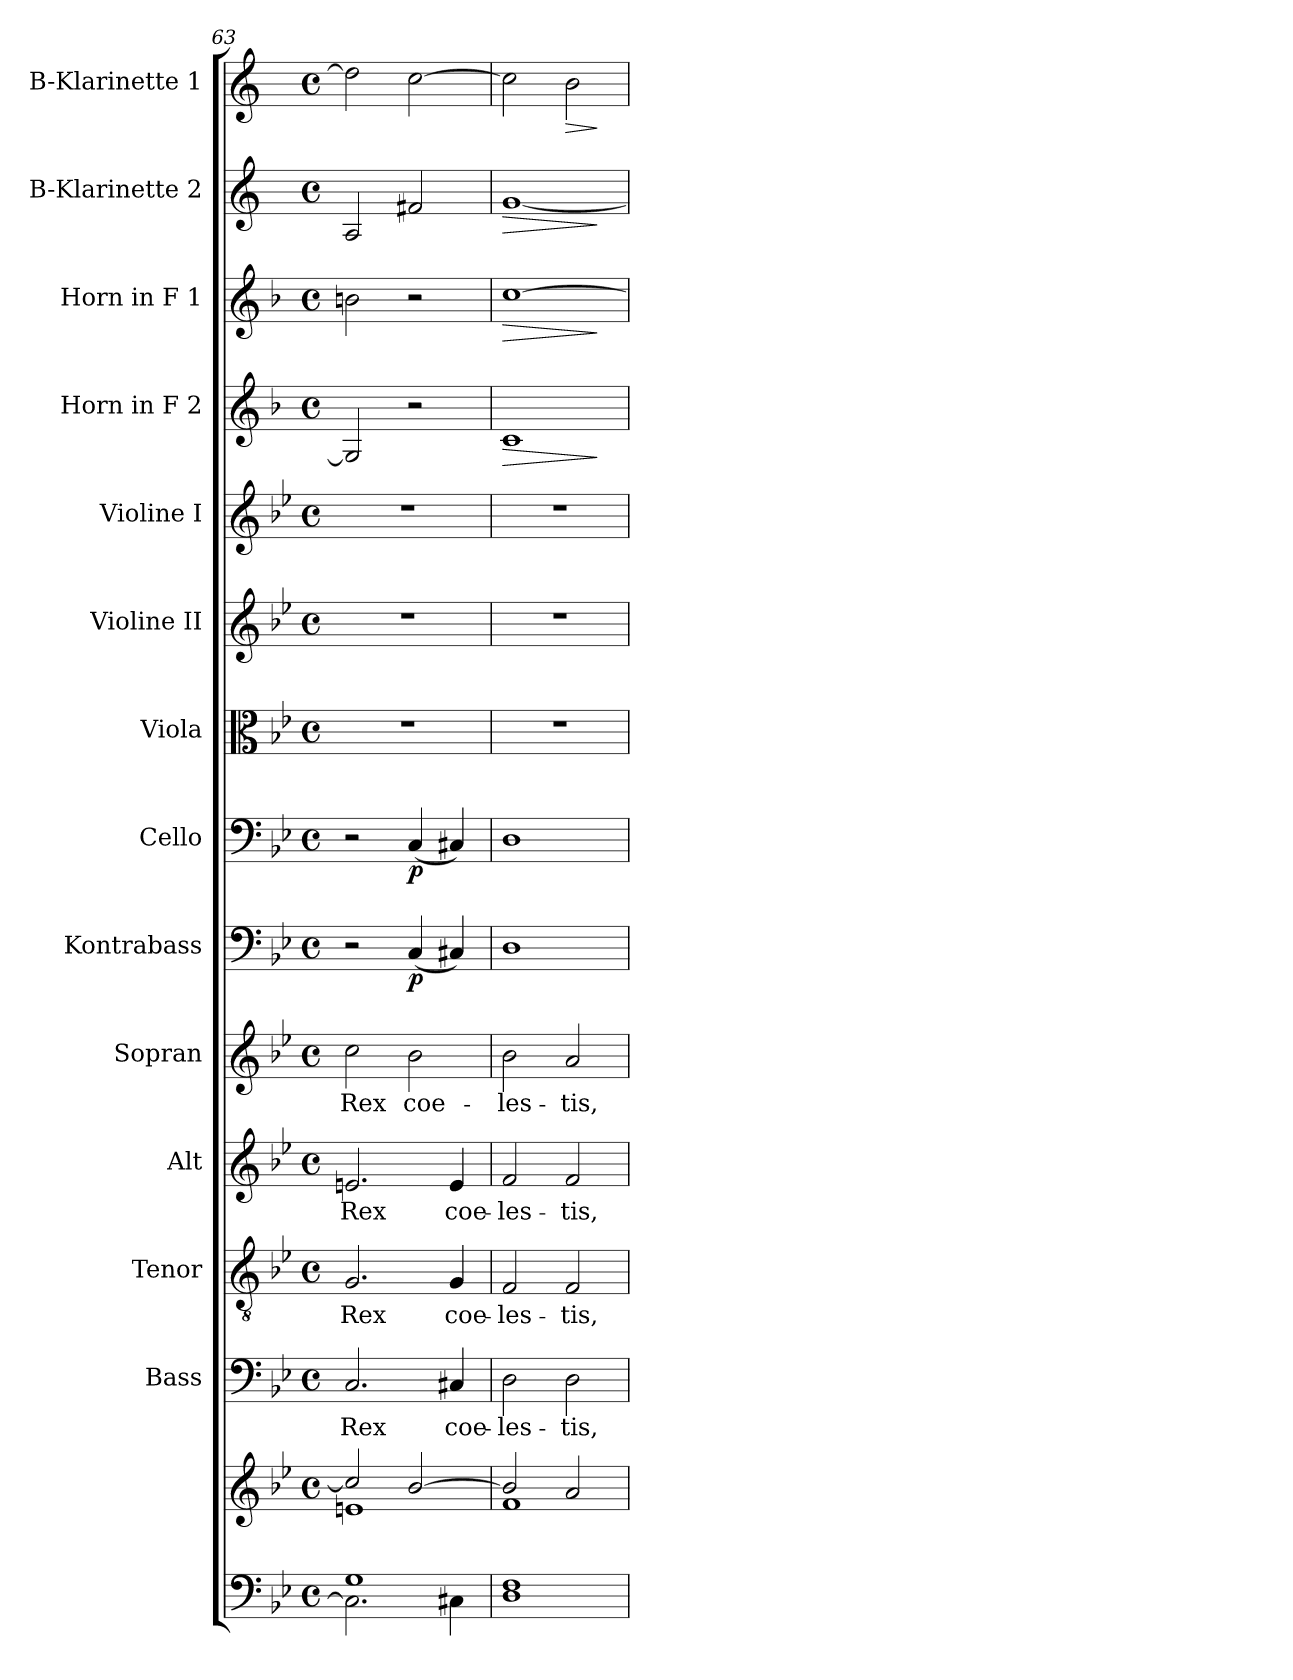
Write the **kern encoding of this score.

**kern	**kern	**kern	**text	**kern	**text	**kern	**text	**kern	**text	**kern	**dynam	**kern	**dynam	**kern	**kern	**kern	**kern	**dynam	**kern	**dynam	**kern	**dynam	**kern	**dynam
*part14	*part14	*part13	*part13	*part12	*part12	*part11	*part11	*part10	*part10	*part9	*part9	*part8	*part8	*part7	*part6	*part5	*part4	*part4	*part3	*part3	*part2	*part2	*part1	*part1
*staff15	*staff14	*staff13	*staff13	*staff12	*staff12	*staff11	*staff11	*staff10	*staff10	*staff9	*staff9	*staff8	*staff8	*staff7	*staff6	*staff5	*staff4	*staff4	*staff3	*staff3	*staff2	*staff2	*staff1	*staff1
*	*	*I"Bass	*	*I"Tenor	*	*I"Alt	*	*I"Sopran	*	*I"Kontrabass	*	*I"Cello	*	*I"Viola	*I"Violine II	*I"Violine I	*I"Horn in F 2	*	*I"Horn in F 1	*	*I"B-Klarinette 2	*	*I"B-Klarinette 1	*
*	*	*I'B.	*	*I'T.	*	*I'A.	*	*I'S.	*	*I'Kb.	*	*	*	*I'Vla.	*I'Vl. II	*I'Vl. I	*	*	*	*	*I'B Kl. 2	*	*I'B Kl. 1	*
*clefF4	*clefG2	*clefF4	*	*clefGv2	*	*clefG2	*	*clefG2	*	*clefF4	*	*clefF4	*	*clefC3	*clefG2	*clefG2	*clefG2	*	*clefG2	*	*clefG2	*	*clefG2	*
*	*	*	*	*	*	*	*	*	*	*ITrd7c12	*	*	*	*	*	*	*ITrd4c7	*	*ITrd4c7	*	*ITrd1c2	*	*ITrd1c2	*
*k[b-e-]	*k[b-e-]	*k[b-e-]	*	*k[b-e-]	*	*k[b-e-]	*	*k[b-e-]	*	*k[b-e-]	*	*k[b-e-]	*	*k[b-e-]	*k[b-e-]	*k[b-e-]	*k[b-e-]	*	*k[b-e-]	*	*k[b-e-]	*	*k[b-e-]	*
*B-:	*B-:	*B-:	*	*B-:	*	*B-:	*	*B-:	*	*B-:	*	*B-:	*	*B-:	*B-:	*B-:	*B-:	*	*B-:	*	*B-:	*	*B-:	*
*M4/4	*M4/4	*M4/4	*	*M4/4	*	*M4/4	*	*M4/4	*	*M4/4	*	*M4/4	*	*M4/4	*M4/4	*M4/4	*M4/4	*	*M4/4	*	*M4/4	*	*M4/4	*
*met(c)	*met(c)	*met(c)	*	*met(c)	*	*met(c)	*	*met(c)	*	*met(c)	*	*met(c)	*	*met(c)	*met(c)	*met(c)	*met(c)	*	*met(c)	*	*met(c)	*	*met(c)	*
=63	=63	=63	=63	=63	=63	=63	=63	=63	=63	=63	=63	=63	=63	=63	=63	=63	=63	=63	=63	=63	=63	=63	=63	=63
*^	*^	*	*	*	*	*	*	*	*	*	*	*	*	*	*	*	*	*	*	*	*	*	*	*
!	!	!	!	!	!LO:LY:b	!	!LO:LY:b	!	!LO:LY:b	!	!LO:LY:b	!	!	!	!	!	!	!	!	!	!	!	!	!	!	!
1G	2.C\]	2cc/]	1en	2.C/	Rex	2.G/	Rex	2.en/	Rex	2cc\	Rex	2r	.	2r	.	1r	1r	1r	2C/]	.	2en\	.	2G/	.	2cc\]	.
!	!	!	!	!	!	!	!	!	!	!	!LO:LY:b	!	!LO:DY:b	!	!LO:DY:b	!	!	!	!	!	!	!	!	!	!	!
.	.	[>2b-/	.	.	.	.	.	.	.	2b-\	coe-	(<4CC/	p	(<4C/	p	.	.	.	2r	.	2r	.	2en/	.	[2b-\	.
!	!	!	!	!	!LO:LY:b	!	!LO:LY:b	!	!LO:LY:b	!	!	!	!	!	!	!	!	!	!	!	!	!	!	!	!	!
.	4C#X\	.	.	4C#X/	coe-	4G/	coe-	4e/	coe-	.	.	4CC#X/)	.	4C#X/)	.	.	.	.	.	.	.	.	.	.	.	.
!!LO:PB:g=z
=64	=64	=64	=64	=64	=64	=64	=64	=64	=64	=64	=64	=64	=64	=64	=64	=64	=64	=64	=64	=64	=64	=64	=64	=64	=64	=64
!	!	!	!	!	!LO:LY:b	!	!LO:LY:b	!	!LO:LY:b	!	!LO:LY:b	!	!	!	!	!	!	!	!	!LO:HP:b	!	!LO:HP:b	!	!LO:HP:b	!	!
1F	1D	2b-/]	1f	2D\	-les-	2F/	-les-	2f/	-les-	2b-\	-les-	1DD	.	1D	.	1r	1r	1r	1F	>	[1f	>	[1f	>	2b-\]	.
!	!	!	!	!	!LO:LY:b	!	!LO:LY:b	!	!LO:LY:b	!	!LO:LY:b	!	!	!	!	!	!	!	!	!	!	!	!	!	!	!LO:HP:b
.	.	2a/	.	2D\	-tis,	2F/	-tis,	2f/	-tis,	2a/	-tis,	.	.	.	.	.	.	.	.	.	.	.	.	.	2a\	>
*v	*v	*	*	*	*	*	*	*	*	*	*	*	*	*	*	*	*	*	*	*	*	*	*	*	*	*
*	*v	*v	*	*	*	*	*	*	*	*	*	*	*	*	*	*	*	*	*	*	*	*	*	*	*
.	.	.	.	.	.	.	.	.	.	.	.	.	.	.	.	.	.	]	.	]	.	]	.	]
=	=	=	=	=	=	=	=	=	=	=	=	=	=	=	=	=	=	=	=	=	=	=	=	=
*-	*-	*-	*-	*-	*-	*-	*-	*-	*-	*-	*-	*-	*-	*-	*-	*-	*-	*-	*-	*-	*-	*-	*-	*-
